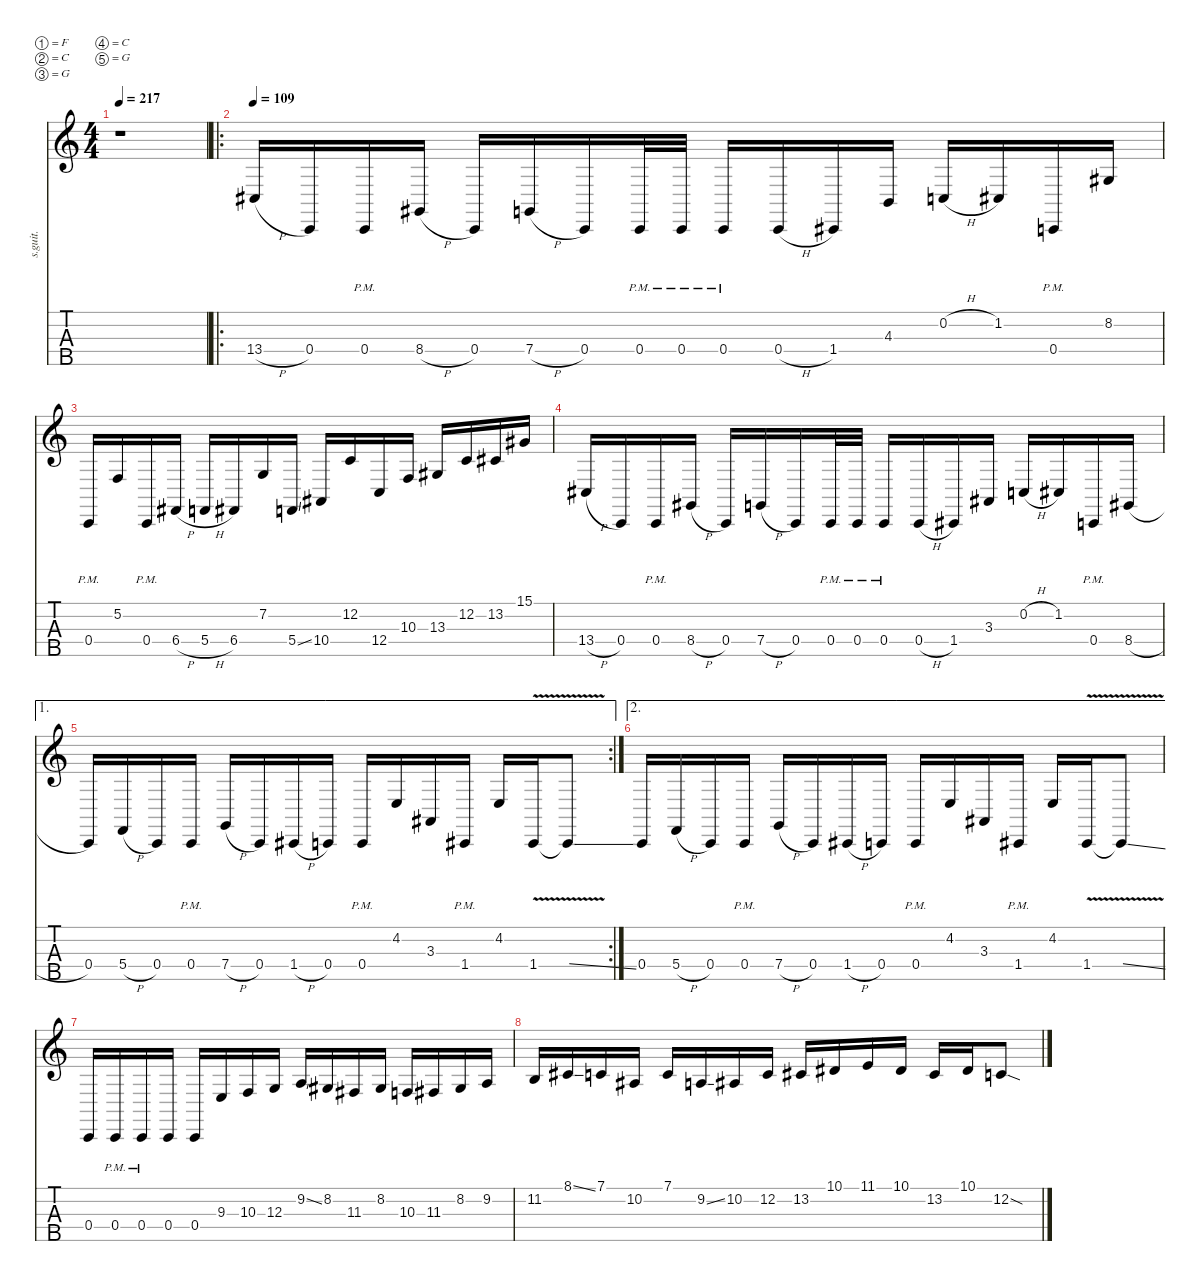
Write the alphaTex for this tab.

\defaultSystemsLayout 4
\hideDynamics
\bracketExtendMode nobrackets
\track ("Electric Bass" "s.guit.") {instrument electricbassfinger}
\staff {score tabs}
\tuning (F2 C2 G1 C1 G0)
\ts (4 4)
\tempo 217
\clef g2
\ks c
r.1{dy f} |
\ro
\tempo 109
13.4{h acc #}.16{lyrics (0 "") lyrics (1 "") lyrics (2 "") lyrics (3 "") lyrics (4 "")} 0.4.16{lyrics (0 "") lyrics (1 "") lyrics (2 "") lyrics (3 "") lyrics (4 "")} 0.4{pm}.16{lyrics (0 "") lyrics (1 "") lyrics (2 "") lyrics (3 "") lyrics (4 "")} 8.4{h acc #}.16{lyrics (0 "") lyrics (1 "") lyrics (2 "") lyrics (3 "") lyrics (4 "")} 0.4.16{lyrics (0 "") lyrics (1 "") lyrics (2 "") lyrics (3 "") lyrics (4 "")} 7.4{h}.16{lyrics (0 "") lyrics (1 "") lyrics (2 "") lyrics (3 "") lyrics (4 "")} 0.4.16{lyrics (0 "") lyrics (1 "") lyrics (2 "") lyrics (3 "") lyrics (4 "")} 0.4{pm}.32{lyrics (0 "") lyrics (1 "") lyrics (2 "") lyrics (3 "") lyrics (4 "")} 0.4{pm}.32{lyrics (0 "") lyrics (1 "") lyrics (2 "") lyrics (3 "") lyrics (4 "")} 0.4{pm}.16{lyrics (0 "") lyrics (1 "") lyrics (2 "") lyrics (3 "") lyrics (4 "")} 0.4{h}.16{lyrics (0 "") lyrics (1 "") lyrics (2 "") lyrics (3 "") lyrics (4 "")} 1.4{acc #}.16{lyrics (0 "") lyrics (1 "") lyrics (2 "") lyrics (3 "") lyrics (4 "")} 4.3.16{lyrics (0 "") lyrics (1 "") lyrics (2 "") lyrics (3 "") lyrics (4 "")} 0.2{h}.16{lyrics (0 "") lyrics (1 "") lyrics (2 "") lyrics (3 "") lyrics (4 "")} 1.2{acc #}.16{lyrics (0 "") lyrics (1 "") lyrics (2 "") lyrics (3 "") lyrics (4 "")} 0.4{pm}.16{lyrics (0 "") lyrics (1 "") lyrics (2 "") lyrics (3 "") lyrics (4 "")} 8.2{acc #}.16{lyrics (0 "") lyrics (1 "") lyrics (2 "") lyrics (3 "") lyrics (4 "")} |
0.4{pm}.16{lyrics (0 "") lyrics (1 "") lyrics (2 "") lyrics (3 "") lyrics (4 "")} 5.2.16{lyrics (0 "") lyrics (1 "") lyrics (2 "") lyrics (3 "") lyrics (4 "")} 0.4{pm}.16{lyrics (0 "") lyrics (1 "") lyrics (2 "") lyrics (3 "") lyrics (4 "")} 6.4{h acc #}.16{lyrics (0 "") lyrics (1 "") lyrics (2 "") lyrics (3 "") lyrics (4 "")} 5.4{h}.16{lyrics (0 "") lyrics (1 "") lyrics (2 "") lyrics (3 "") lyrics (4 "")} 6.4{acc #}.16{lyrics (0 "") lyrics (1 "") lyrics (2 "") lyrics (3 "") lyrics (4 "")} 7.2.16{lyrics (0 "") lyrics (1 "") lyrics (2 "") lyrics (3 "") lyrics (4 "")} 5.4{ss}.16{lyrics (0 "") lyrics (1 "") lyrics (2 "") lyrics (3 "") lyrics (4 "")} 10.4{acc #}.16{lyrics (0 "") lyrics (1 "") lyrics (2 "") lyrics (3 "") lyrics (4 "")} 12.2.16{lyrics (0 "") lyrics (1 "") lyrics (2 "") lyrics (3 "") lyrics (4 "")} 12.4.16{lyrics (0 "") lyrics (1 "") lyrics (2 "") lyrics (3 "") lyrics (4 "")} 10.3.16{lyrics (0 "") lyrics (1 "") lyrics (2 "") lyrics (3 "") lyrics (4 "")} 13.3{acc #}.16{lyrics (0 "") lyrics (1 "") lyrics (2 "") lyrics (3 "") lyrics (4 "")} 12.2.16{lyrics (0 "") lyrics (1 "") lyrics (2 "") lyrics (3 "") lyrics (4 "")} 13.2{acc #}.16{lyrics (0 "") lyrics (1 "") lyrics (2 "") lyrics (3 "") lyrics (4 "")} 15.1{acc #}.16{lyrics (0 "") lyrics (1 "") lyrics (2 "") lyrics (3 "") lyrics (4 "")} |
13.4{h acc #}.16{lyrics (0 "") lyrics (1 "") lyrics (2 "") lyrics (3 "") lyrics (4 "")} 0.4.16{lyrics (0 "") lyrics (1 "") lyrics (2 "") lyrics (3 "") lyrics (4 "")} 0.4{pm}.16{lyrics (0 "") lyrics (1 "") lyrics (2 "") lyrics (3 "") lyrics (4 "")} 8.4{h acc #}.16{lyrics (0 "") lyrics (1 "") lyrics (2 "") lyrics (3 "") lyrics (4 "")} 0.4.16{lyrics (0 "") lyrics (1 "") lyrics (2 "") lyrics (3 "") lyrics (4 "")} 7.4{h}.16{lyrics (0 "") lyrics (1 "") lyrics (2 "") lyrics (3 "") lyrics (4 "")} 0.4.16{lyrics (0 "") lyrics (1 "") lyrics (2 "") lyrics (3 "") lyrics (4 "")} 0.4{pm}.32{lyrics (0 "") lyrics (1 "") lyrics (2 "") lyrics (3 "") lyrics (4 "")} 0.4{pm}.32{lyrics (0 "") lyrics (1 "") lyrics (2 "") lyrics (3 "") lyrics (4 "")} 0.4{pm}.16{lyrics (0 "") lyrics (1 "") lyrics (2 "") lyrics (3 "") lyrics (4 "")} 0.4{h}.16{lyrics (0 "") lyrics (1 "") lyrics (2 "") lyrics (3 "") lyrics (4 "")} 1.4{acc #}.16{lyrics (0 "") lyrics (1 "") lyrics (2 "") lyrics (3 "") lyrics (4 "")} 3.3{acc #}.16{lyrics (0 "") lyrics (1 "") lyrics (2 "") lyrics (3 "") lyrics (4 "")} 0.2{h}.16{lyrics (0 "") lyrics (1 "") lyrics (2 "") lyrics (3 "") lyrics (4 "")} 1.2{acc #}.16{lyrics (0 "") lyrics (1 "") lyrics (2 "") lyrics (3 "") lyrics (4 "")} 0.4{pm}.16{lyrics (0 "") lyrics (1 "") lyrics (2 "") lyrics (3 "") lyrics (4 "")} 8.4{h acc #}.16{lyrics (0 "") lyrics (1 "") lyrics (2 "") lyrics (3 "") lyrics (4 "")} |
\ae 1
\rc 2
0.4.16{lyrics (0 "") lyrics (1 "") lyrics (2 "") lyrics (3 "") lyrics (4 "")} 5.4{h}.16{lyrics (0 "") lyrics (1 "") lyrics (2 "") lyrics (3 "") lyrics (4 "")} 0.4.16{lyrics (0 "") lyrics (1 "") lyrics (2 "") lyrics (3 "") lyrics (4 "")} 0.4{pm}.16{lyrics (0 "") lyrics (1 "") lyrics (2 "") lyrics (3 "") lyrics (4 "")} 7.4{h}.16{lyrics (0 "") lyrics (1 "") lyrics (2 "") lyrics (3 "") lyrics (4 "")} 0.4.16{lyrics (0 "") lyrics (1 "") lyrics (2 "") lyrics (3 "") lyrics (4 "")} 1.4{h acc #}.16{lyrics (0 "") lyrics (1 "") lyrics (2 "") lyrics (3 "") lyrics (4 "")} 0.4.16{lyrics (0 "") lyrics (1 "") lyrics (2 "") lyrics (3 "") lyrics (4 "")} 0.4{pm}.16{lyrics (0 "") lyrics (1 "") lyrics (2 "") lyrics (3 "") lyrics (4 "")} 4.2.16{lyrics (0 "") lyrics (1 "") lyrics (2 "") lyrics (3 "") lyrics (4 "")} 3.3{acc #}.16{lyrics (0 "") lyrics (1 "") lyrics (2 "") lyrics (3 "") lyrics (4 "")} 1.4{pm acc #}.16{lyrics (0 "") lyrics (1 "") lyrics (2 "") lyrics (3 "") lyrics (4 "")} 4.2.16{lyrics (0 "") lyrics (1 "") lyrics (2 "") lyrics (3 "") lyrics (4 "")} 1.4{v acc #}.16{lyrics (0 "") lyrics (1 "") lyrics (2 "") lyrics (3 "") lyrics (4 "")} 1.4{ss t acc #}.8{lyrics (0 "") lyrics (1 "") lyrics (2 "") lyrics (3 "") lyrics (4 "")} |
\ae 2
0.4.16{lyrics (0 "") lyrics (1 "") lyrics (2 "") lyrics (3 "") lyrics (4 "")} 5.4{h}.16{lyrics (0 "") lyrics (1 "") lyrics (2 "") lyrics (3 "") lyrics (4 "")} 0.4.16{lyrics (0 "") lyrics (1 "") lyrics (2 "") lyrics (3 "") lyrics (4 "")} 0.4{pm}.16{lyrics (0 "") lyrics (1 "") lyrics (2 "") lyrics (3 "") lyrics (4 "")} 7.4{h}.16{lyrics (0 "") lyrics (1 "") lyrics (2 "") lyrics (3 "") lyrics (4 "")} 0.4.16{lyrics (0 "") lyrics (1 "") lyrics (2 "") lyrics (3 "") lyrics (4 "")} 1.4{h acc #}.16{lyrics (0 "") lyrics (1 "") lyrics (2 "") lyrics (3 "") lyrics (4 "")} 0.4.16{lyrics (0 "") lyrics (1 "") lyrics (2 "") lyrics (3 "") lyrics (4 "")} 0.4{pm}.16{lyrics (0 "") lyrics (1 "") lyrics (2 "") lyrics (3 "") lyrics (4 "")} 4.2.16{lyrics (0 "") lyrics (1 "") lyrics (2 "") lyrics (3 "") lyrics (4 "")} 3.3{acc #}.16{lyrics (0 "") lyrics (1 "") lyrics (2 "") lyrics (3 "") lyrics (4 "")} 1.4{pm acc #}.16{lyrics (0 "") lyrics (1 "") lyrics (2 "") lyrics (3 "") lyrics (4 "")} 4.2.16{lyrics (0 "") lyrics (1 "") lyrics (2 "") lyrics (3 "") lyrics (4 "")} 1.4{v acc #}.16{lyrics (0 "") lyrics (1 "") lyrics (2 "") lyrics (3 "") lyrics (4 "")} 1.4{ss t acc #}.8{lyrics (0 "") lyrics (1 "") lyrics (2 "") lyrics (3 "") lyrics (4 "")} |
0.4.16{lyrics (0 "") lyrics (1 "") lyrics (2 "") lyrics (3 "") lyrics (4 "")} 0.4{pm}.16{lyrics (0 "") lyrics (1 "") lyrics (2 "") lyrics (3 "") lyrics (4 "")} 0.4{pm}.16{lyrics (0 "") lyrics (1 "") lyrics (2 "") lyrics (3 "") lyrics (4 "")} 0.4.16{lyrics (0 "") lyrics (1 "") lyrics (2 "") lyrics (3 "") lyrics (4 "")} 0.4.16{lyrics (0 "") lyrics (1 "") lyrics (2 "") lyrics (3 "") lyrics (4 "")} 9.3.16{lyrics (0 "") lyrics (1 "") lyrics (2 "") lyrics (3 "") lyrics (4 "")} 10.3.16{lyrics (0 "") lyrics (1 "") lyrics (2 "") lyrics (3 "") lyrics (4 "")} 12.3.16{lyrics (0 "") lyrics (1 "") lyrics (2 "") lyrics (3 "") lyrics (4 "")} 9.2{ss}.16{lyrics (0 "") lyrics (1 "") lyrics (2 "") lyrics (3 "") lyrics (4 "")} 8.2{acc #}.16{lyrics (0 "") lyrics (1 "") lyrics (2 "") lyrics (3 "") lyrics (4 "")} 11.3{acc #}.16{lyrics (0 "") lyrics (1 "") lyrics (2 "") lyrics (3 "") lyrics (4 "")} 8.2{acc #}.16{lyrics (0 "") lyrics (1 "") lyrics (2 "") lyrics (3 "") lyrics (4 "")} 10.3.16{lyrics (0 "") lyrics (1 "") lyrics (2 "") lyrics (3 "") lyrics (4 "")} 11.3{acc #}.16{lyrics (0 "") lyrics (1 "") lyrics (2 "") lyrics (3 "") lyrics (4 "")} 8.2{acc #}.16{lyrics (0 "") lyrics (1 "") lyrics (2 "") lyrics (3 "") lyrics (4 "")} 9.2.16{lyrics (0 "") lyrics (1 "") lyrics (2 "") lyrics (3 "") lyrics (4 "")} |
11.2.16{lyrics (0 "") lyrics (1 "") lyrics (2 "") lyrics (3 "") lyrics (4 "")} 8.1{ss acc #}.16{lyrics (0 "") lyrics (1 "") lyrics (2 "") lyrics (3 "") lyrics (4 "")} 7.1.16{lyrics (0 "") lyrics (1 "") lyrics (2 "") lyrics (3 "") lyrics (4 "")} 10.2{acc #}.16{lyrics (0 "") lyrics (1 "") lyrics (2 "") lyrics (3 "") lyrics (4 "")} 7.1.16{lyrics (0 "") lyrics (1 "") lyrics (2 "") lyrics (3 "") lyrics (4 "")} 9.2{ss}.16{lyrics (0 "") lyrics (1 "") lyrics (2 "") lyrics (3 "") lyrics (4 "")} 10.2{acc #}.16{lyrics (0 "") lyrics (1 "") lyrics (2 "") lyrics (3 "") lyrics (4 "")} 12.2.16{lyrics (0 "") lyrics (1 "") lyrics (2 "") lyrics (3 "") lyrics (4 "")} 13.2{acc #}.16{lyrics (0 "") lyrics (1 "") lyrics (2 "") lyrics (3 "") lyrics (4 "")} 10.1{acc #}.16{lyrics (0 "") lyrics (1 "") lyrics (2 "") lyrics (3 "") lyrics (4 "")} 11.1.16{lyrics (0 "") lyrics (1 "") lyrics (2 "") lyrics (3 "") lyrics (4 "")} 10.1{acc #}.16{lyrics (0 "") lyrics (1 "") lyrics (2 "") lyrics (3 "") lyrics (4 "")} 13.2{acc #}.16{lyrics (0 "") lyrics (1 "") lyrics (2 "") lyrics (3 "") lyrics (4 "")} 10.1{acc #}.16{lyrics (0 "") lyrics (1 "") lyrics (2 "") lyrics (3 "") lyrics (4 "")} 12.2{sod}.8{lyrics (0 "") lyrics (1 "") lyrics (2 "") lyrics (3 "") lyrics (4 "")}
